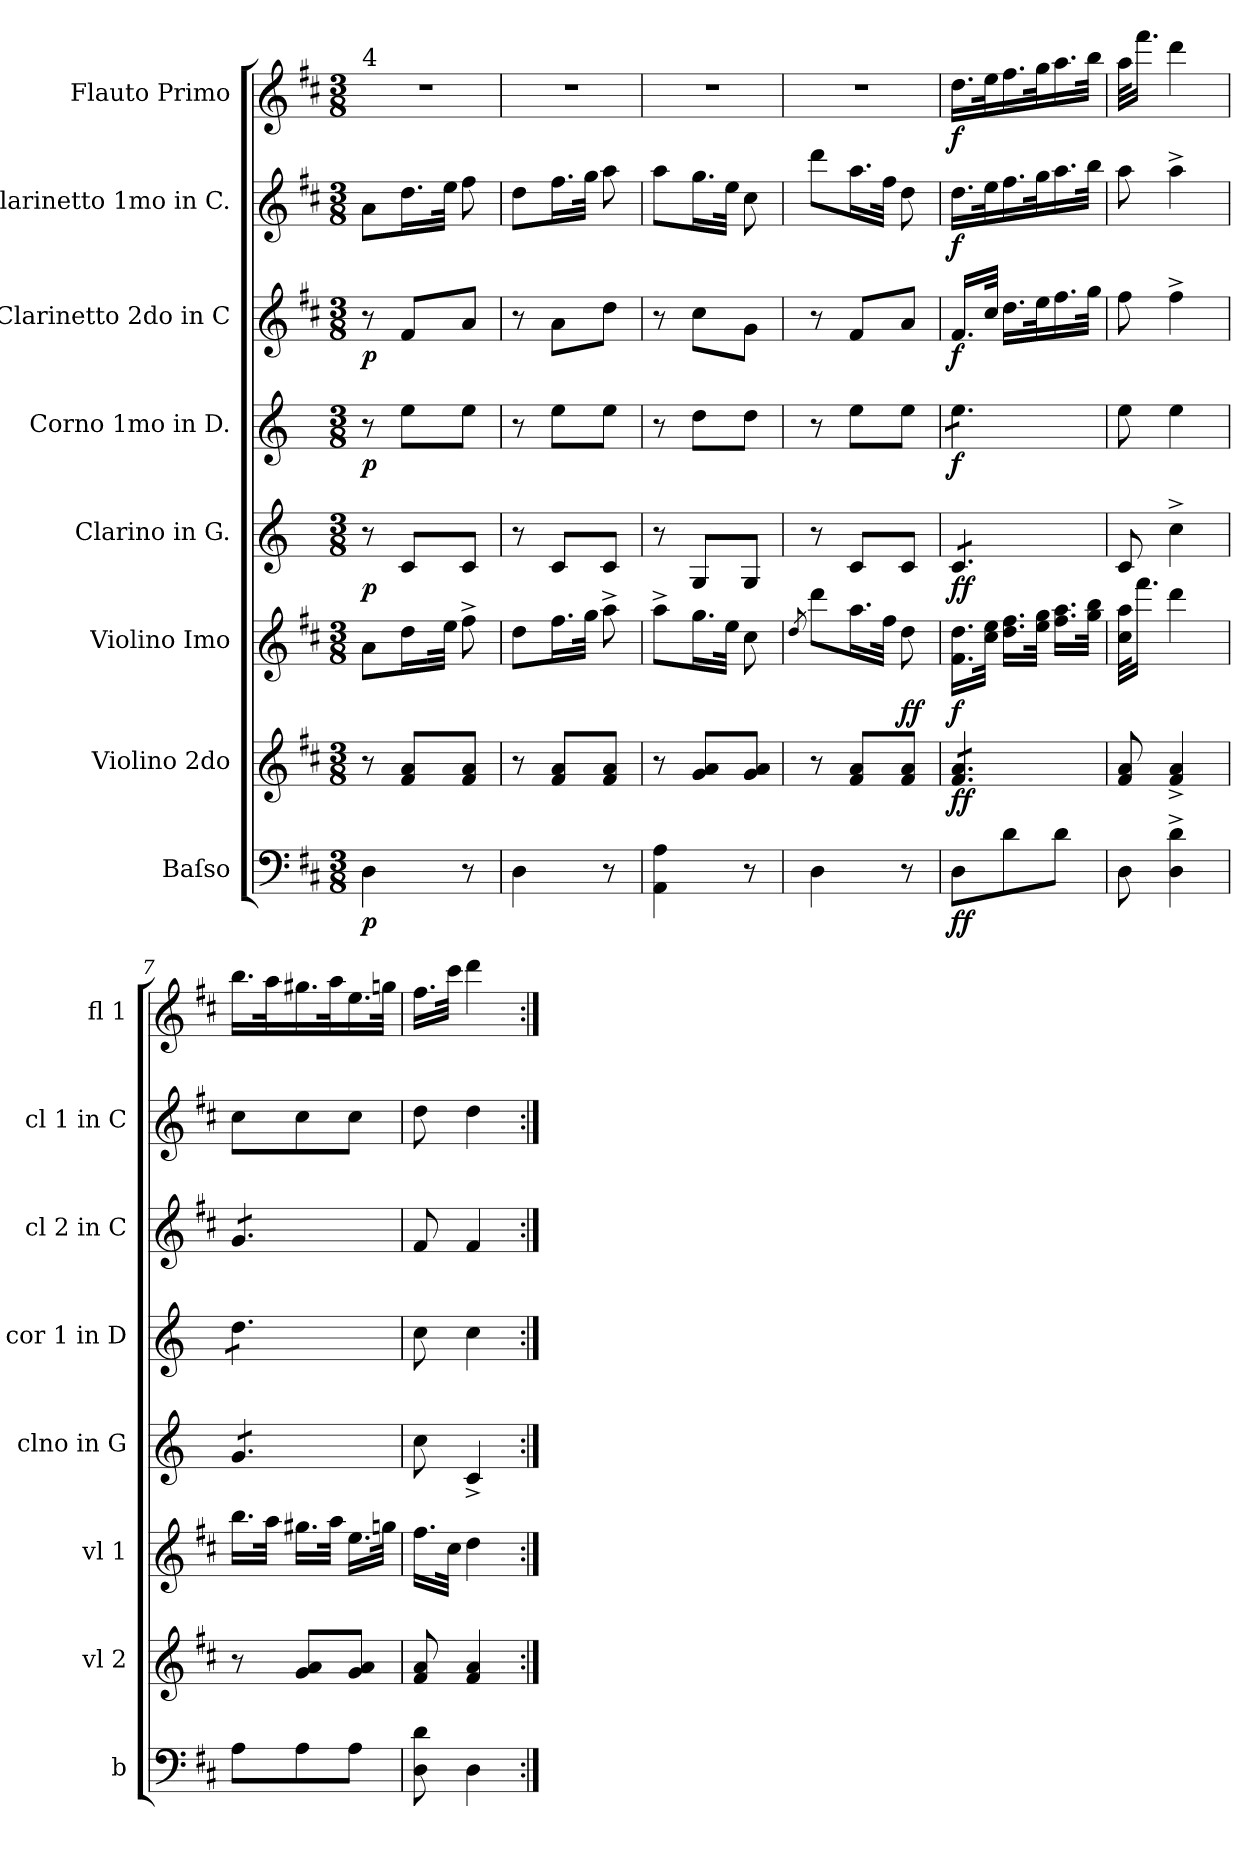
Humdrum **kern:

**kern	**dynam	**kern	**dynam	**kern	**dynam	**kern	**dynam	**kern	**dynam	**kern	**dynam	**kern	**dynam	**kern	**dynam
*part8	*part8	*part7	*part7	*part6	*part6	*part5	*part5	*part4	*part4	*part3	*part3	*part2	*part2	*part1	*part1
*staff8	*staff8	*staff7	*staff7	*staff6	*staff6	*staff5	*staff5	*staff4	*staff4	*staff3	*staff3	*staff2	*staff2	*staff1	*staff1
*I"Baſso	*	*I"Violino 2do	*	*I"Violino Imo	*	*I"Clarino in G.	*	*I"Corno 1mo in D.	*	*I"Clarinetto 2do in C	*	*I"Clarinetto 1mo in C.	*	*I"Flauto Primo	*
*I'b	*	*I'vl 2	*	*I'vl 1	*	*I'clno in G	*	*I'cor 1 in D	*	*I'cl 2 in C	*	*I'cl 1 in C	*	*I'fl 1	*
*clefF4	*	*clefG2	*	*clefG2	*	*clefG2	*	*clefG2	*	*clefG2	*	*clefG2	*	*clefG2	*
*	*	*	*	*	*	*ITrd-1c-2	*	*ITrd6c10	*	*	*	*	*	*	*
*k[f#c#]	*	*k[f#c#]	*	*k[f#c#]	*	*k[f#c#]	*	*k[f#c#]	*	*k[f#c#]	*	*k[f#c#]	*	*k[f#c#]	*
*D:	*	*D:	*	*D:	*	*D:	*	*D:	*	*D:	*	*D:	*	*D:	*
*M3/8	*	*M3/8	*	*M3/8	*	*M3/8	*	*M3/8	*	*M3/8	*	*M3/8	*	*M3/8	*
=1	=1	=1	=1	=1	=1	=1	=1	=1	=1	=1	=1	=1	=1	=1	=1
!	!	!	!	!	!	!	!	!	!	!	!	!	!	!LO:TX:a:t=4	!
4D\	p	8r	.	8a\L	.	8r	p	8r	p	8r	p	8a\L	.	4.r	.
.	.	8f#/ 8a/L	.	16dd\L	.	8d/L	.	8f#\L	.	8f#/L	.	16.dd\L	.	.	.
.	.	.	.	32ryy	.	.	.	.	.	.	.	.	.	.	.
.	.	.	.	32ee\JJk	.	.	.	.	.	.	.	32ee\JJk	.	.	.
8r	.	8f#/ 8a/J	.	8ff#^<\	.	8d/J	.	8f#\J	.	8a/J	.	8ff#\	.	.	.
=2	=2	=2	=2	=2	=2	=2	=2	=2	=2	=2	=2	=2	=2	=2	=2
4D\	.	8r	.	8dd\L	.	8r	.	8r	.	8r	.	8dd\L	.	4.r	.
.	.	8f#/ 8a/L	.	16.ff#\L	.	8d/L	.	8f#\L	.	8a\L	.	16.ff#\L	.	.	.
.	.	.	.	32gg\JJk	.	.	.	.	.	.	.	32gg\JJk	.	.	.
8r	.	8f#/ 8a/J	.	8aa^<\	.	8d/J	.	8f#\J	.	8dd\J	.	8aa\	.	.	.
=3	=3	=3	=3	=3	=3	=3	=3	=3	=3	=3	=3	=3	=3	=3	=3
4AA\ 4A\	.	8r	.	8aa^<\L	.	8r	.	8r	.	8r	.	8aa\L	.	4.r	.
.	.	8g/ 8a/L	.	16.gg\L	.	8A/L	.	8e\L	.	8cc#\L	.	16.gg\L	.	.	.
.	.	.	.	32ee\JJk	.	.	.	.	.	.	.	32ee\JJk	.	.	.
8r	.	8g/ 8a/J	.	8cc#\	.	8A/J	.	8e\J	.	8g\J	.	8cc#\	.	.	.
=4	=4	=4	=4	=4	=4	=4	=4	=4	=4	=4	=4	=4	=4	=4	=4
.	.	.	.	8qdd/	.	.	.	.	.	.	.	.	.	.	.
4D\	.	8r	.	8ddd\L	.	8r	.	8r	.	8r	.	8ddd\L	.	4.r	.
.	.	8f#/ 8a/L	.	16.aa\L	.	8d/L	.	8f#\L	.	8f#/L	.	16.aa\L	.	.	.
.	.	.	.	32ff#\JJk	.	.	.	.	.	.	.	32ff#\JJk	.	.	.
8r	.	8f#/ 8a/J	.	8dd\	ff	8d/J	.	8f#\J	.	8a/J	.	8dd\	.	.	.
=5	=5	=5	=5	=5	=5	=5	=5	=5	=5	=5	=5	=5	=5	=5	=5
*	*	*tremolo	*	*	*	*	*	*	*	*	*	*	*	*	*
*	*	*	*	*	*	*tremolo	*	*	*	*	*	*	*	*	*
*	*	*	*	*	*	*	*	*tremolo	*	*	*	*	*	*	*
8D\L	ff	8f#/ 8a/L	ff	16.f#\ 16.dd\LL	f	8d/L	ff	8f#\L	f	16.f#/LL	f	16.dd\LL	f	16.dd\LL	f
.	.	.	.	32cc#\ 32ee\JJk	.	.	.	.	.	32cc#/JJk	.	32ee\K	.	32ee\K	.
8d\	.	8f#/ 8a/	.	16.dd\ 16.ff#\LL	.	8d/	.	8f#\	.	16.dd\LL	.	16.ff#\	.	16.ff#\	.
.	.	.	.	32ee\ 32gg\JJk	.	.	.	.	.	32ee\K	.	32gg\K	.	32gg\K	.
8d\J	.	8f#/ 8a/J	.	16.ff#\ 16.aa\LL	.	8d/J	.	8f#\J	.	16.ff#\	.	16.aa\	.	16.aa\	.
*	*	*	*	*	*	*	*	*Xtremolo	*	*	*	*	*	*	*
*	*	*	*	*	*	*Xtremolo	*	*	*	*	*	*	*	*	*
*	*	*Xtremolo	*	*	*	*	*	*	*	*	*	*	*	*	*
.	.	.	.	32gg\ 32bb\JJk	.	.	.	.	.	32gg\JJk	.	32bb\JJk	.	32bb\JJk	.
=6	=6	=6	=6	=6	=6	=6	=6	=6	=6	=6	=6	=6	=6	=6	=6
8D\	.	8f#/ 8a/	.	32cc#\ 32aa\KLL	.	8d/	.	8f#\	.	8ff#\	.	8aa\	.	32aa\KLL	.
.	.	.	.	16.fff#\JJ	.	.	.	.	.	.	.	.	.	16.fff#\JJ	.
4D^<\ 4d^<\	.	4f#^/ 4a^/	.	4ddd\	.	4dd^<\	.	4f#\	.	4ff#^<\	.	4aa^<\	.	4ddd\	.
=7	=7	=7	=7	=7	=7	=7	=7	=7	=7	=7	=7	=7	=7	=7	=7
*	*	*	*	*	*	*tremolo	*	*	*	*	*	*	*	*	*
*	*	*	*	*	*	*	*	*tremolo	*	*	*	*	*	*	*
*	*	*	*	*	*	*	*	*	*	*tremolo	*	*	*	*	*
8A\L	.	8r	.	16.bb\LL	.	8a/L	.	8e\L	.	8g/L	.	8cc#\L	.	16.bb\LL	.
.	.	.	.	32aa\JJk	.	.	.	.	.	.	.	.	.	32aa\K	.
8A\	.	8g/ 8a/L	.	16.gg#X\LL	.	8a/	.	8e\	.	8g/	.	8cc#\	.	16.gg#X\	.
.	.	.	.	32aa\JJk	.	.	.	.	.	.	.	.	.	32aa\K	.
8A\J	.	8g/ 8a/J	.	16.ee\LL	.	8a/J	.	8e\J	.	8g/J	.	8cc#\J	.	16.ee\	.
*	*	*	*	*	*	*	*	*	*	*Xtremolo	*	*	*	*	*
*	*	*	*	*	*	*	*	*Xtremolo	*	*	*	*	*	*	*
*	*	*	*	*	*	*Xtremolo	*	*	*	*	*	*	*	*	*
.	.	.	.	32ggn\JJk	.	.	.	.	.	.	.	.	.	32ggn\JJk	.
=8	=8	=8	=8	=8	=8	=8	=8	=8	=8	=8	=8	=8	=8	=8	=8
8D\ 8d\	.	8f#/ 8a/	.	16.ff#\LL	.	8dd\	.	8d\	.	8f#/	.	8dd\	.	16.ff#\LL	.
.	.	.	.	32cc#\JJk	.	.	.	.	.	.	.	.	.	32ccc#\JJk	.
4D\	.	4f#/ 4a/	.	4dd\	.	4d^/	.	4d\	.	4f#/	.	4dd\	.	4ddd\	.
=:|!	=:|!	=:|!	=:|!	=:|!	=:|!	=:|!	=:|!	=:|!	=:|!	=:|!	=:|!	=:|!	=:|!	=:|!	=:|!
*-	*-	*-	*-	*-	*-	*-	*-	*-	*-	*-	*-	*-	*-	*-	*-
